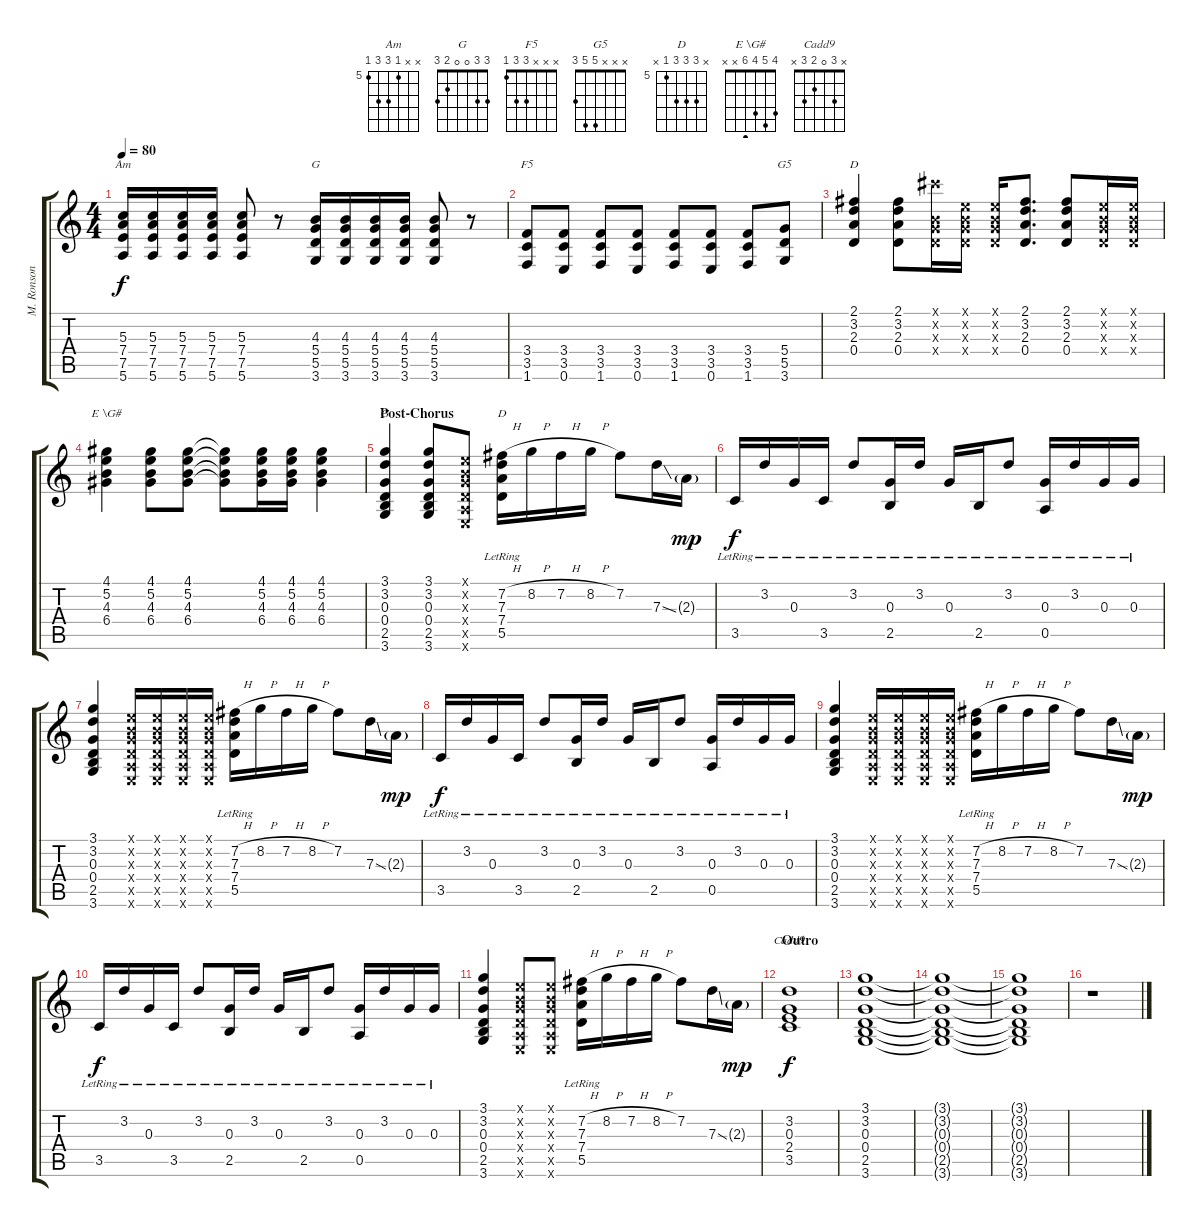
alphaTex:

\track ("M. Ronson (Guitar II)" "M. Ronson ") {instrument distortionguitar}
\staff {score tabs}
\tuning (E4 B3 G3 D3 A2 E2) {hide}
\chord ("Am" x x 5 7 7 5) {firstfret 5}
\chord ("G" x x 4 5 5 3)
\chord ("F5" x x x 3 3 1)
\chord ("G5" x x x 5 5 3)
\chord ("D" 2 3 2 0 x x)
\chord ("E \\G#" 4 5 4 6 x x)
\chord ("G" 3 3 0 0 2 3)
\chord ("D" x 7 7 7 5 x) {firstfret 5}
\chord ("Cadd9" x 3 0 2 3 x)
\ts (4 4)
\tempo 80
\clef g2
\ks c
(5.3 7.4 7.5 5.6).16{ch "Am" dy f} (5.3 7.4 7.5 5.6).16 (5.3 7.4 7.5 5.6).16 (5.3 7.4 7.5 5.6).16 (5.3 7.4 7.5 5.6).8 r.8 (4.3 5.4 5.5 3.6).16{ch "G"} (4.3 5.4 5.5 3.6).16 (4.3 5.4 5.5 3.6).16 (4.3 5.4 5.5 3.6).16 (4.3 5.4 5.5 3.6).8 r.8 |
(3.4 3.5 1.6).8{ch "F5"} (3.4 3.5 0.6).8 (3.4 3.5 1.6).8 (3.4 3.5 0.6).8 (3.4 3.5 1.6).8 (3.4 3.5 0.6).8 (3.4 3.5 1.6).8 (5.4 5.5 3.6).8{ch "G5"} |
(2.1 3.2 2.3 0.4).4{ch "D"} (2.1 3.2 2.3 0.4).8 (9.1{x} 0.2{x} 0.3{x} 0.4{x}).16 (0.1{x} 0.2{x} 0.3{x} 0.4{x}).16 (0.1{x} 0.2{x} 0.3{x} 0.4{x}).16 (2.1 3.2 2.3 0.4).8{d} (2.1 3.2 2.3 0.4).8 (0.1{x} 0.2{x} 0.3{x} 0.4{x}).16 (0.1{x} 0.2{x} 0.3{x} 0.4{x}).16 |
(4.1 5.2 4.3 6.4).4{ch "E \\G#"} (4.1 5.2 4.3 6.4).8 (4.1 5.2 4.3 6.4).8 (4.1{t} 5.2{t} 4.3{t} 6.4{t}).8 (4.1 5.2 4.3 6.4).16 (4.1 5.2 4.3 6.4).16 (4.1 5.2 4.3 6.4).4 |
\section ("" "Post-Chorus")
(3.1 3.2 0.3 0.4 2.5 3.6).4{ch "G"} (3.1 3.2 0.3 0.4 2.5 3.6).8 (0.1{x} 0.2{x} 0.3{x} 0.4{x} 0.5{x} 0.6{x}).8 (7.2{h} 7.3{lr} 7.4{lr} 5.5{lr}).16{ch "D"} 8.2{h}.16 7.2{h}.16 8.2{h}.16 7.2.8 7.3{ss}.16 2.3{g}.16{dy mp} |
3.5{lr}.16{dy f} 3.2{lr}.16 0.3{lr}.16 3.5{lr}.16 3.2{lr}.8 (0.3{lr} 2.5{lr}).16 3.2{lr}.16 0.3{lr}.16 2.5{lr}.16 3.2{lr}.8 (0.3{lr} 0.5{lr}).16 3.2{lr}.16 0.3{lr}.16 0.3{lr}.16 |
(3.1 3.2 0.3 0.4 2.5 3.6).4 (0.1{x} 0.2{x} 0.3{x} 0.4{x} 0.5{x} 0.6{x}).16 (0.1{x} 0.2{x} 0.3{x} 0.4{x} 0.5{x} 0.6{x}).16 (0.1{x} 0.2{x} 0.3{x} 0.4{x} 0.5{x} 0.6{x}).16 (0.1{x} 0.2{x} 0.3{x} 0.4{x} 0.5{x} 0.6{x}).16 (7.2{h} 7.3{lr} 7.4{lr} 5.5{lr}).16 8.2{h}.16 7.2{h}.16 8.2{h}.16 7.2.8 7.3{ss}.16 2.3{g}.16{dy mp} |
3.5{lr}.16{dy f} 3.2{lr}.16 0.3{lr}.16 3.5{lr}.16 3.2{lr}.8 (0.3{lr} 2.5{lr}).16 3.2{lr}.16 0.3{lr}.16 2.5{lr}.16 3.2{lr}.8 (0.3{lr} 0.5{lr}).16 3.2{lr}.16 0.3{lr}.16 0.3{lr}.16 |
(3.1 3.2 0.3 0.4 2.5 3.6).4 (0.1{x} 0.2{x} 0.3{x} 0.4{x} 0.5{x} 0.6{x}).16 (0.1{x} 0.2{x} 0.3{x} 0.4{x} 0.5{x} 0.6{x}).16 (0.1{x} 0.2{x} 0.3{x} 0.4{x} 0.5{x} 0.6{x}).16 (0.1{x} 0.2{x} 0.3{x} 0.4{x} 0.5{x} 0.6{x}).16 (7.2{h} 7.3{lr} 7.4{lr} 5.5{lr}).16 8.2{h}.16 7.2{h}.16 8.2{h}.16 7.2.8 7.3{ss}.16 2.3{g}.16{dy mp} |
3.5{lr}.16{dy f} 3.2{lr}.16 0.3{lr}.16 3.5{lr}.16 3.2{lr}.8 (0.3{lr} 2.5{lr}).16 3.2{lr}.16 0.3{lr}.16 2.5{lr}.16 3.2{lr}.8 (0.3{lr} 0.5{lr}).16 3.2{lr}.16 0.3{lr}.16 0.3{lr}.16 |
(3.1 3.2 0.3 0.4 2.5 3.6).4 (0.1{x} 0.2{x} 0.3{x} 0.4{x} 0.5{x} 0.6{x}).8 (0.1{x} 0.2{x} 0.3{x} 0.4{x} 0.5{x} 0.6{x}).8 (7.2{h} 7.3{lr} 7.4{lr} 5.5{lr}).16 8.2{h}.16 7.2{h}.16 8.2{h}.16 7.2.8 7.3{ss}.16 2.3{g}.16{dy mp} |
\section ("" "Outro")
(3.2 0.3 2.4 3.5).1{ch "Cadd9" dy f} |
(3.1 3.2 0.3 0.4 2.5 3.6).1 |
(3.1{t} 3.2{t} 0.3{t} 0.4{t} 2.5{t} 3.6{t}).1 |
(3.1{t} 3.2{t} 0.3{t} 0.4{t} 2.5{t} 3.6{t}).1 |
r.1
